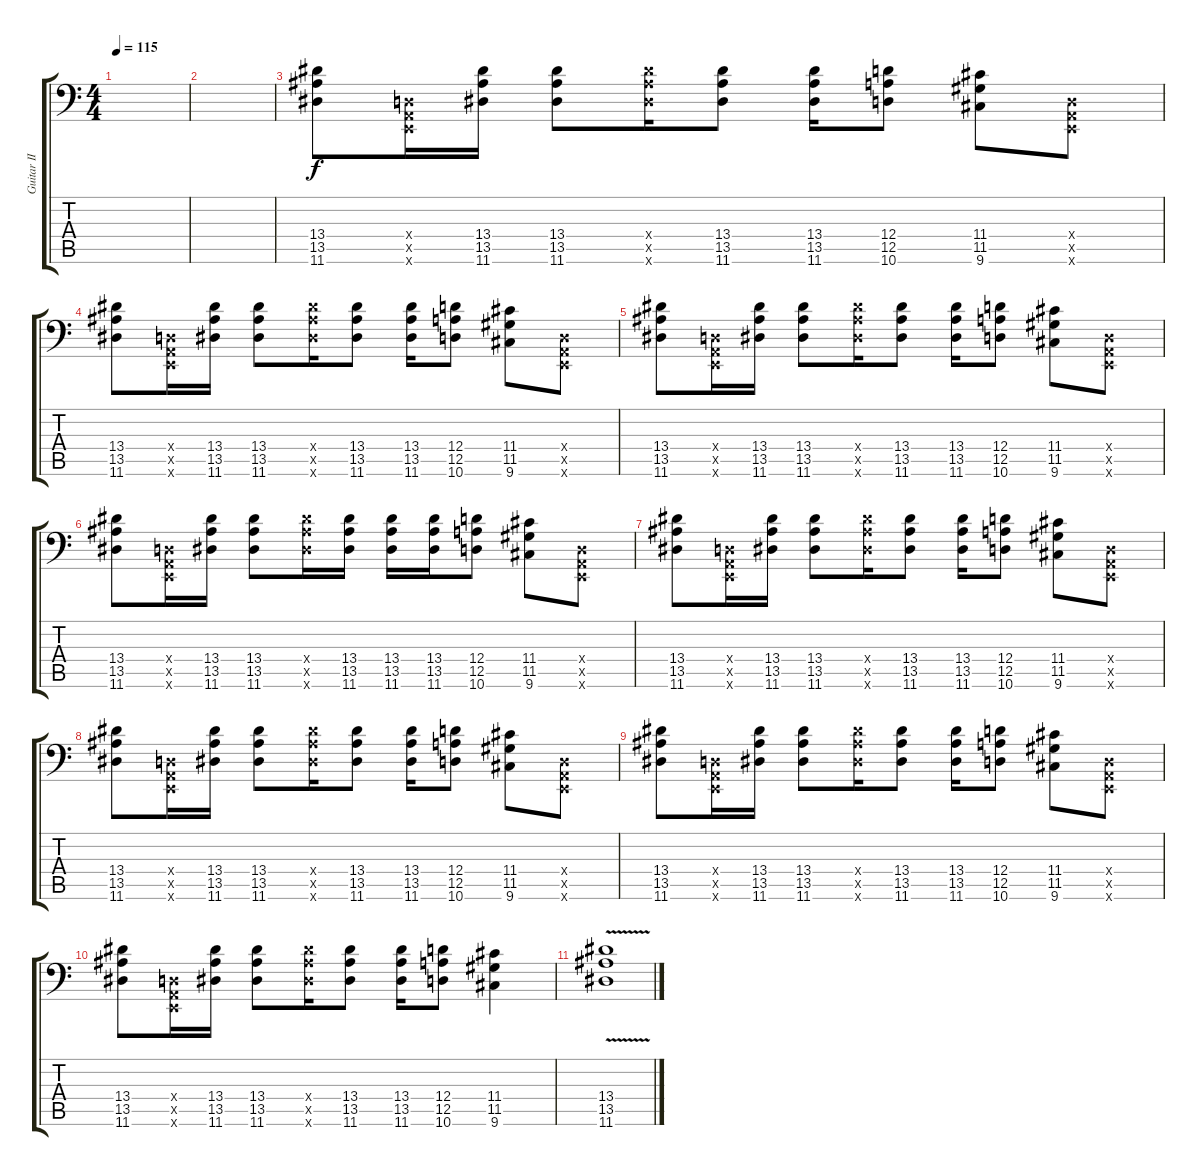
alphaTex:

\track ("Guitar II" "Guitar II") {instrument distortionguitar}
\staff {score tabs}
\tuning (E3 B2 G2 D2 A1 E1) {hide}
\ts (4 4)
\tempo 115
\clef f4
\ks c
|
|
(13.4 13.5 11.6).8 (0.4{x} 0.5{x} 0.6{x}).16 (13.4 13.5 11.6).16 (13.4 13.5 11.6).8 (13.4{x} 13.5{x} 11.6{x}).16 (13.4 13.5 11.6).8 (13.4 13.5 11.6).16 (12.4 12.5 10.6).8 (11.4 11.5 9.6).8 (0.4{x} 0.5{x} 0.6{x}).8 |
(13.4 13.5 11.6).8 (0.4{x} 0.5{x} 0.6{x}).16 (13.4 13.5 11.6).16 (13.4 13.5 11.6).8 (13.4{x} 13.5{x} 11.6{x}).16 (13.4 13.5 11.6).8 (13.4 13.5 11.6).16 (12.4 12.5 10.6).8 (11.4 11.5 9.6).8 (0.4{x} 0.5{x} 0.6{x}).8 |
(13.4 13.5 11.6).8 (0.4{x} 0.5{x} 0.6{x}).16 (13.4 13.5 11.6).16 (13.4 13.5 11.6).8 (13.4{x} 13.5{x} 11.6{x}).16 (13.4 13.5 11.6).8 (13.4 13.5 11.6).16 (12.4 12.5 10.6).8 (11.4 11.5 9.6).8 (0.4{x} 0.5{x} 0.6{x}).8 |
(13.4 13.5 11.6).8 (0.4{x} 0.5{x} 0.6{x}).16 (13.4 13.5 11.6).16 (13.4 13.5 11.6).8 (13.4{x} 13.5{x} 11.6{x}).16 (13.4 13.5 11.6).16 (13.4 13.5 11.6).16 (13.4 13.5 11.6).16 (12.4 12.5 10.6).8 (11.4 11.5 9.6).8 (0.4{x} 0.5{x} 0.6{x}).8 |
(13.4 13.5 11.6).8 (0.4{x} 0.5{x} 0.6{x}).16 (13.4 13.5 11.6).16 (13.4 13.5 11.6).8 (13.4{x} 13.5{x} 11.6{x}).16 (13.4 13.5 11.6).8 (13.4 13.5 11.6).16 (12.4 12.5 10.6).8 (11.4 11.5 9.6).8 (0.4{x} 0.5{x} 0.6{x}).8 |
(13.4 13.5 11.6).8 (0.4{x} 0.5{x} 0.6{x}).16 (13.4 13.5 11.6).16 (13.4 13.5 11.6).8 (13.4{x} 13.5{x} 11.6{x}).16 (13.4 13.5 11.6).8 (13.4 13.5 11.6).16 (12.4 12.5 10.6).8 (11.4 11.5 9.6).8 (0.4{x} 0.5{x} 0.6{x}).8 |
(13.4 13.5 11.6).8 (0.4{x} 0.5{x} 0.6{x}).16 (13.4 13.5 11.6).16 (13.4 13.5 11.6).8 (13.4{x} 13.5{x} 11.6{x}).16 (13.4 13.5 11.6).8 (13.4 13.5 11.6).16 (12.4 12.5 10.6).8 (11.4 11.5 9.6).8 (0.4{x} 0.5{x} 0.6{x}).8 |
(13.4 13.5 11.6).8 (0.4{x} 0.5{x} 0.6{x}).16 (13.4 13.5 11.6).16 (13.4 13.5 11.6).8 (13.4{x} 13.5{x} 11.6{x}).16 (13.4 13.5 11.6).8 (13.4 13.5 11.6).16 (12.4 12.5 10.6).8 (11.4 11.5 9.6).4 |
(13.4{v} 13.5{v} 11.6{v}).1
